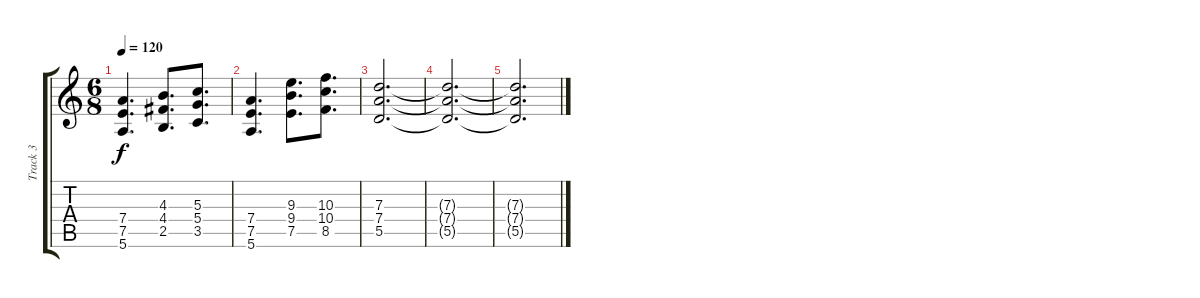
\track ("Track 3" "Track 3") {instrument distortionguitar}
\staff {score tabs}
\tuning (E4 B3 G3 D3 A2 E2) {hide}
\ts (6 8)
\tempo 120
\clef g2
\ks c
(7.4 7.5 5.6).4{d dy f} (4.3 4.4 2.5).8{d} (5.3 5.4 3.5).8{d} |
(7.4 7.5 5.6).4{d} (9.3 9.4 7.5).8{d} (10.3 10.4 8.5).8{d} |
(7.3 7.4 5.5).2{d} |
(7.3{t} 7.4{t} 5.5{t}).2{d} |
(7.3{t} 7.4{t} 5.5{t}).2{d}
